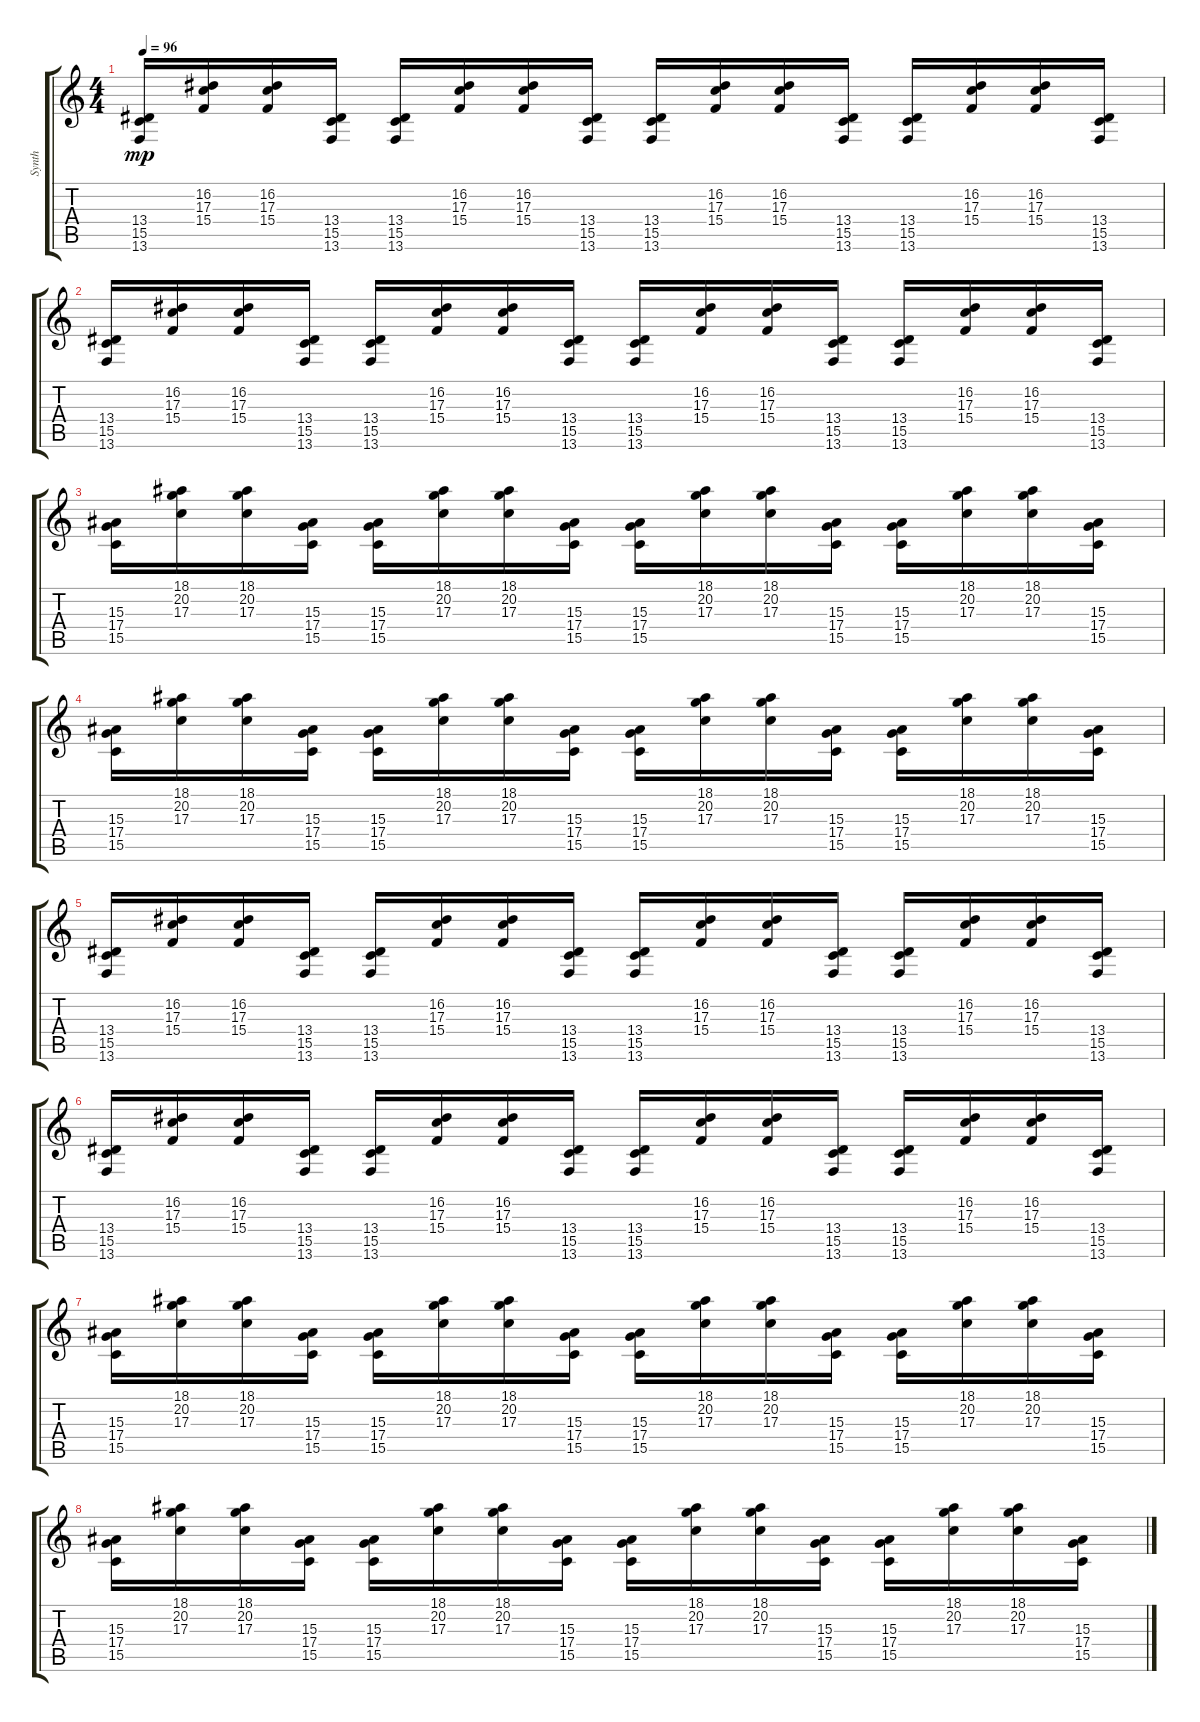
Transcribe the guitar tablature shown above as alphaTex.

\track ("Synth" "Synth") {instrument electricpiano1}
\staff {score tabs}
\tuning (E4 B3 G3 D3 A2 E2) {hide}
\ts (4 4)
\tempo 96
\clef g2
\ks c
(13.4 15.5 13.6).16{dy mp balance 11} (16.2 17.3 15.4).16{balance 12} (16.2 17.3 15.4).16{balance 12} (13.4 15.5 13.6).16{balance 12} (13.4 15.5 13.6).16{balance 12} (16.2 17.3 15.4).16{balance 12} (16.2 17.3 15.4).16{balance 12} (13.4 15.5 13.6).16{balance 12} (13.4 15.5 13.6).16{balance 12} (16.2 17.3 15.4).16{balance 12} (16.2 17.3 15.4).16{balance 12} (13.4 15.5 13.6).16{balance 12} (13.4 15.5 13.6).16{balance 12} (16.2 17.3 15.4).16{balance 12} (16.2 17.3 15.4).16{balance 12} (13.4 15.5 13.6).16{balance 12} |
(13.4 15.5 13.6).16{balance 11} (16.2 17.3 15.4).16{balance 11} (16.2 17.3 15.4).16{balance 11} (13.4 15.5 13.6).16{balance 11} (13.4 15.5 13.6).16{balance 11} (16.2 17.3 15.4).16{balance 11} (16.2 17.3 15.4).16{balance 11} (13.4 15.5 13.6).16{balance 11} (13.4 15.5 13.6).16{balance 11} (16.2 17.3 15.4).16{balance 11} (16.2 17.3 15.4).16{balance 11} (13.4 15.5 13.6).16{balance 11} (13.4 15.5 13.6).16{balance 10} (16.2 17.3 15.4).16{balance 10} (16.2 17.3 15.4).16{balance 10} (13.4 15.5 13.6).16{balance 10} |
(15.3 17.4 15.5).16{balance 10} (18.1 20.2 17.3).16{balance 10} (18.1 20.2 17.3).16{balance 10} (15.3 17.4 15.5).16{balance 10} (15.3 17.4 15.5).16{balance 10} (18.1 20.2 17.3).16{balance 10} (18.1 20.2 17.3).16{balance 10} (15.3 17.4 15.5).16{balance 10} (15.3 17.4 15.5).16{balance 10} (18.1 20.2 17.3).16{balance 10} (18.1 20.2 17.3).16{balance 10} (15.3 17.4 15.5).16{balance 10} (15.3 17.4 15.5).16{balance 9} (18.1 20.2 17.3).16{balance 9} (18.1 20.2 17.3).16{balance 9} (15.3 17.4 15.5).16{balance 9} |
(15.3 17.4 15.5).16{balance 9} (18.1 20.2 17.3).16{balance 9} (18.1 20.2 17.3).16{balance 9} (15.3 17.4 15.5).16{balance 9} (15.3 17.4 15.5).16{balance 9} (18.1 20.2 17.3).16{balance 9} (18.1 20.2 17.3).16{balance 9} (15.3 17.4 15.5).16{balance 9} (15.3 17.4 15.5).16{balance 8} (18.1 20.2 17.3).16{balance 8} (18.1 20.2 17.3).16{balance 8} (15.3 17.4 15.5).16{balance 8} (15.3 17.4 15.5).16{balance 8} (18.1 20.2 17.3).16{balance 8} (18.1 20.2 17.3).16{balance 8} (15.3 17.4 15.5).16{balance 8} |
(13.4 15.5 13.6).16{balance 8} (16.2 17.3 15.4).16{balance 8} (16.2 17.3 15.4).16{balance 8} (13.4 15.5 13.6).16{balance 8} (13.4 15.5 13.6).16{balance 8} (16.2 17.3 15.4).16{balance 8} (16.2 17.3 15.4).16{balance 8} (13.4 15.5 13.6).16{balance 7} (13.4 15.5 13.6).16{balance 7} (16.2 17.3 15.4).16{balance 7} (16.2 17.3 15.4).16{balance 7} (13.4 15.5 13.6).16{balance 7} (13.4 15.5 13.6).16{balance 7} (16.2 17.3 15.4).16{balance 7} (16.2 17.3 15.4).16{balance 7} (13.4 15.5 13.6).16{balance 7} |
(13.4 15.5 13.6).16{balance 7} (16.2 17.3 15.4).16{balance 7} (16.2 17.3 15.4).16{balance 7} (13.4 15.5 13.6).16{balance 6} (13.4 15.5 13.6).16{balance 6} (16.2 17.3 15.4).16{balance 6} (16.2 17.3 15.4).16{balance 6} (13.4 15.5 13.6).16{balance 6} (13.4 15.5 13.6).16{balance 6} (16.2 17.3 15.4).16{balance 6} (16.2 17.3 15.4).16{balance 6} (13.4 15.5 13.6).16{balance 6} (13.4 15.5 13.6).16{balance 6} (16.2 17.3 15.4).16{balance 6} (16.2 17.3 15.4).16{balance 6} (13.4 15.5 13.6).16{balance 6} |
(15.3 17.4 15.5).16{balance 6} (18.1 20.2 17.3).16{balance 6} (18.1 20.2 17.3).16{balance 6} (15.3 17.4 15.5).16{balance 5} (15.3 17.4 15.5).16{balance 5} (18.1 20.2 17.3).16{balance 5} (18.1 20.2 17.3).16{balance 5} (15.3 17.4 15.5).16{balance 5} (15.3 17.4 15.5).16{balance 5} (18.1 20.2 17.3).16{balance 5} (18.1 20.2 17.3).16{balance 5} (15.3 17.4 15.5).16{balance 5} (15.3 17.4 15.5).16{balance 5} (18.1 20.2 17.3).16{balance 5} (18.1 20.2 17.3).16{balance 5} (15.3 17.4 15.5).16{balance 4} |
(15.3 17.4 15.5).16{balance 4} (18.1 20.2 17.3).16{balance 4} (18.1 20.2 17.3).16{balance 4} (15.3 17.4 15.5).16{balance 4} (15.3 17.4 15.5).16{balance 4} (18.1 20.2 17.3).16{balance 4} (18.1 20.2 17.3).16{balance 4} (15.3 17.4 15.5).16{balance 4} (15.3 17.4 15.5).16{balance 4} (18.1 20.2 17.3).16{balance 4} (18.1 20.2 17.3).16{balance 4} (15.3 17.4 15.5).16{balance 4} (15.3 17.4 15.5).16{balance 4} (18.1 20.2 17.3).16{balance 4} (18.1 20.2 17.3).16{balance 4} (15.3 17.4 15.5).16{balance 4}
